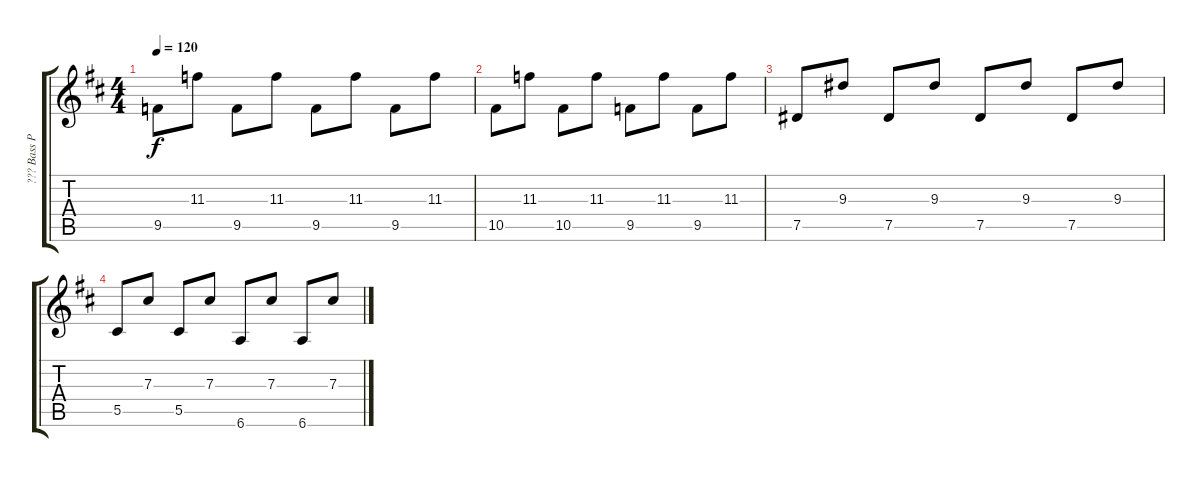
\track ("??? Bass Player" "??? Bass P") {instrument electricbassfinger}
\staff {score tabs}
\tuning (Eb4 Bb3 Gb3 Db3 Ab2 Eb2) {hide}
\ts (4 4)
\tempo 120
\clef g2
\ks d
9.5.8{dy f} 11.3.8 9.5.8 11.3.8 9.5.8 11.3.8 9.5.8 11.3.8 |
10.5.8 11.3.8 10.5.8 11.3.8 9.5.8 11.3.8 9.5.8 11.3.8 |
7.5.8 9.3.8 7.5.8 9.3.8 7.5.8 9.3.8 7.5.8 9.3.8 |
5.5.8 7.3.8 5.5.8 7.3.8 6.6.8 7.3.8 6.6.8 7.3.8
